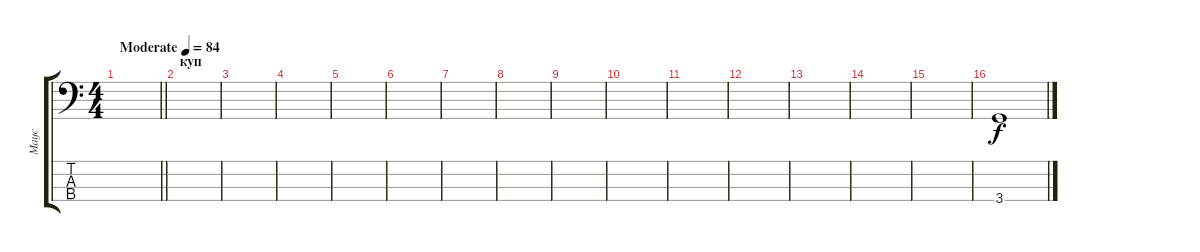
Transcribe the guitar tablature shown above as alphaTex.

\track ("Маус" "Маус") {instrument electricbassfinger}
\staff {score tabs}
\tuning (G2 D2 A1 E1) {hide}
\ts (4 4)
\tempo (84 "Moderate")
\clef f4
\barLineRight lightlight
\ks c
|
\section ("" "куп")
|
|
|
|
|
|
|
|
|
|
|
|
|
|
3.4.1
